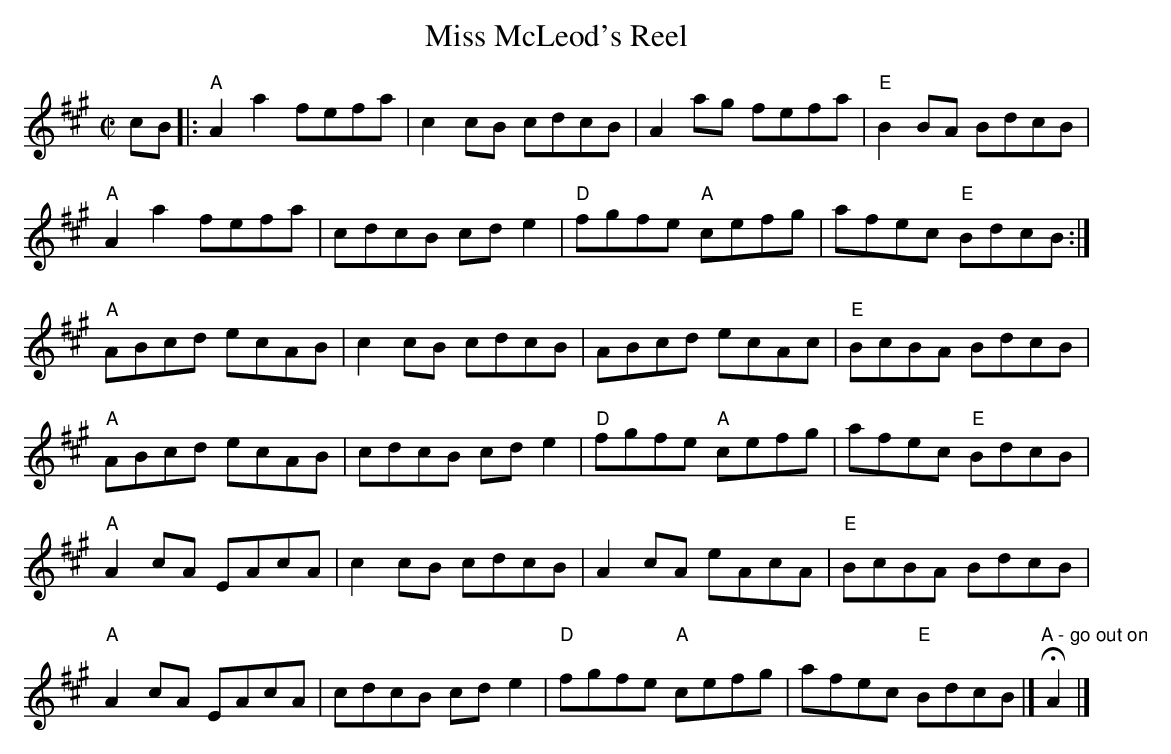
X:1
T: Miss McLeod's Reel
M: C|
K: A
cB|: "A"A2a2 fefa| c2cB cdcB| A2ag fefa| "E"B2BA BdcB|
     "A"A2a2 fefa| cdcB cde2| "D"fgfe "A"cefg| afec "E"BdcB :|
"A"ABcd ecAB| c2cB cdcB| ABcd ecAc| "E"BcBA BdcB|
"A"ABcd ecAB| cdcB cde2| "D"fgfe "A"cefg| afec "E"BdcB |
"A"A2cA EAcA| c2cB cdcB| A2cA eAcA| "E"BcBA BdcB|
"A"A2cA EAcA| cdcB cde2| "D"fgfe "A"cefg| afec "E"BdcB |] "A - go out on" HA2 |]

$SmallLMargin
$SmallRMargin
